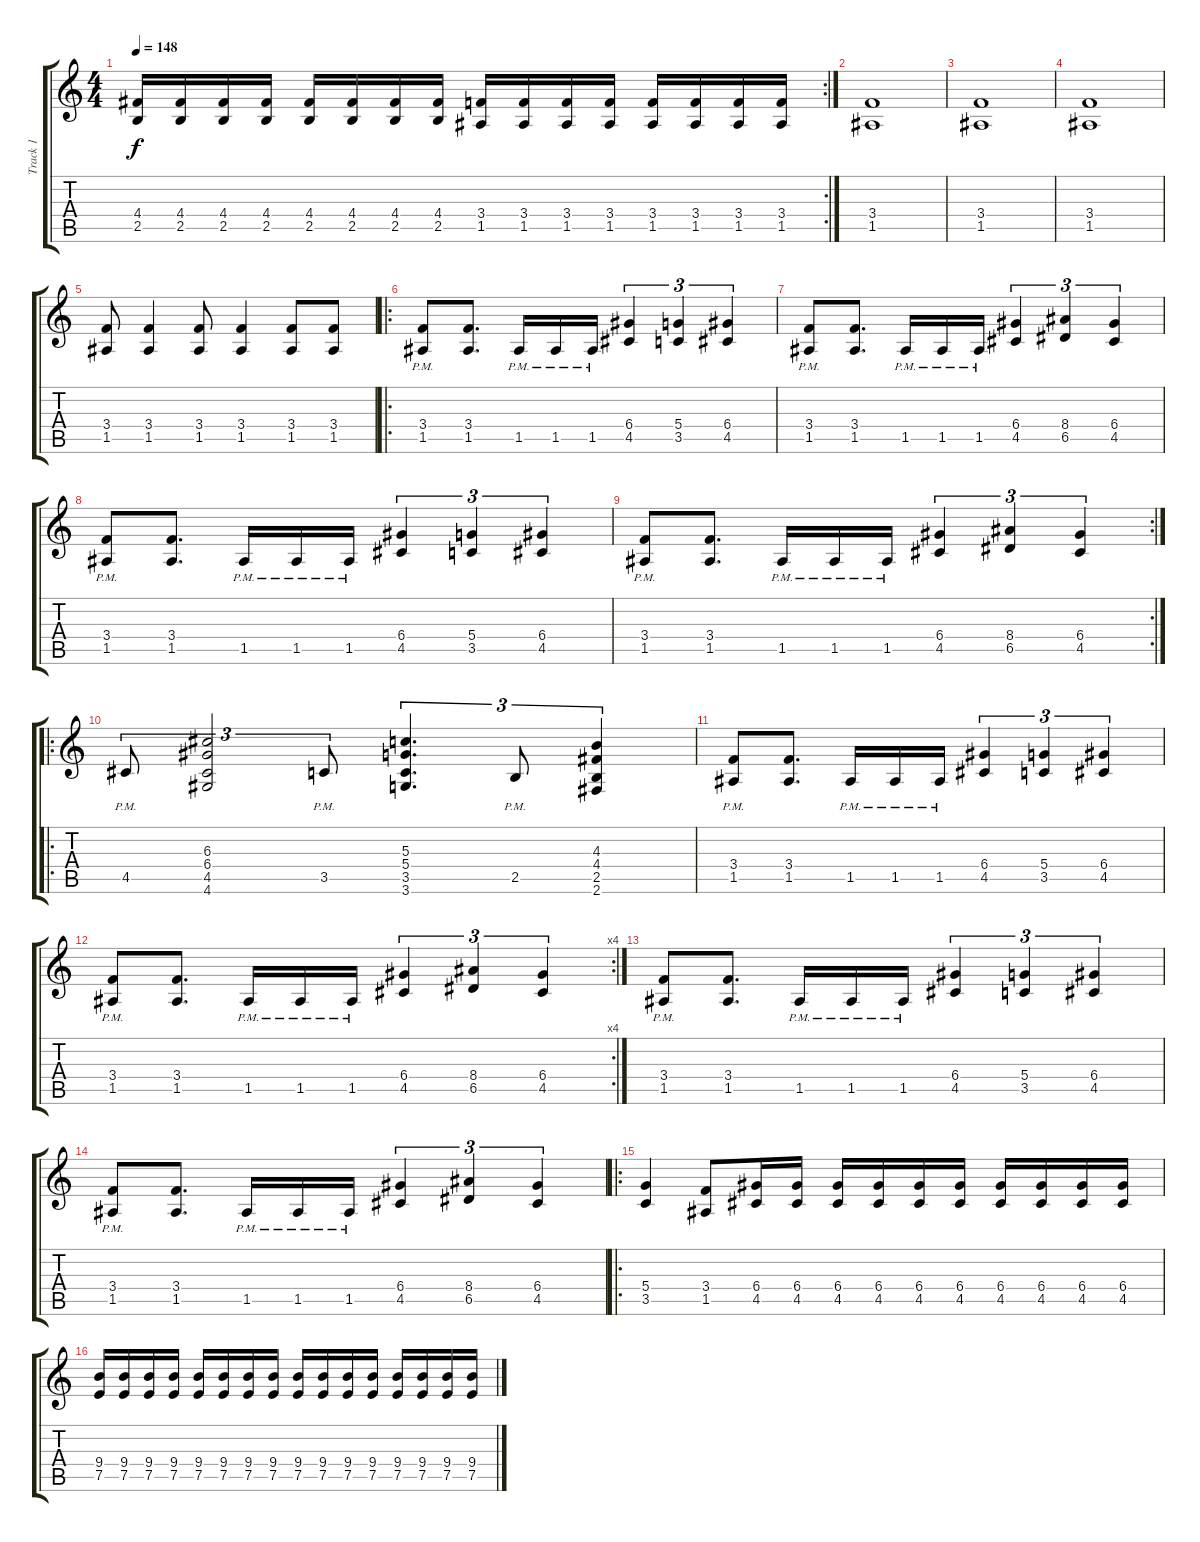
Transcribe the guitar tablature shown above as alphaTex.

\track ("Track 1" "Track 1") {instrument overdrivenguitar}
\staff {score tabs}
\tuning (E4 B3 G3 D3 A2 E2) {hide}
\rc 2
\ts (4 4)
\tempo 148
\clef g2
\ks c
(4.4 2.5).16{dy f} (4.4 2.5).16 (4.4 2.5).16 (4.4 2.5).16 (4.4 2.5).16 (4.4 2.5).16 (4.4 2.5).16 (4.4 2.5).16 (3.4 1.5).16 (3.4 1.5).16 (3.4 1.5).16 (3.4 1.5).16 (3.4 1.5).16 (3.4 1.5).16 (3.4 1.5).16 (3.4 1.5).16 |
(3.4 1.5).1 |
(3.4 1.5).1 |
(3.4 1.5).1 |
(3.4 1.5).8 (3.4 1.5).4 (3.4 1.5).8 (3.4 1.5).4 (3.4 1.5).8 (3.4 1.5).8 |
\ro
(3.4{pm} 1.5{pm}).8 (3.4 1.5).8{d} 1.5{pm}.16 1.5{pm}.16 1.5{pm}.16 (6.4 4.5).4{tu (3 2)} (5.4 3.5).4{tu (3 2)} (6.4 4.5).4{tu (3 2)} |
(3.4{pm} 1.5{pm}).8 (3.4 1.5).8{d} 1.5{pm}.16 1.5{pm}.16 1.5{pm}.16 (6.4 4.5).4{tu (3 2)} (8.4 6.5).4{tu (3 2)} (6.4 4.5).4{tu (3 2)} |
(3.4{pm} 1.5{pm}).8 (3.4 1.5).8{d} 1.5{pm}.16 1.5{pm}.16 1.5{pm}.16 (6.4 4.5).4{tu (3 2)} (5.4 3.5).4{tu (3 2)} (6.4 4.5).4{tu (3 2)} |
\rc 2
(3.4{pm} 1.5{pm}).8 (3.4 1.5).8{d} 1.5{pm}.16 1.5{pm}.16 1.5{pm}.16 (6.4 4.5).4{tu (3 2)} (8.4 6.5).4{tu (3 2)} (6.4 4.5).4{tu (3 2)} |
\ro
4.5{pm}.8{tu (3 2)} (6.3 6.4 4.5 4.6).2{tu (3 2)} 3.5{pm}.8{tu (3 2)} (5.3 5.4 3.5 3.6).4{d tu (3 2)} 2.5{pm}.8{tu (3 2)} (4.3 4.4 2.5 2.6).4{tu (3 2)} |
(3.4{pm} 1.5{pm}).8 (3.4 1.5).8{d} 1.5{pm}.16 1.5{pm}.16 1.5{pm}.16 (6.4 4.5).4{tu (3 2)} (5.4 3.5).4{tu (3 2)} (6.4 4.5).4{tu (3 2)} |
\rc 4
(3.4{pm} 1.5{pm}).8 (3.4 1.5).8{d} 1.5{pm}.16 1.5{pm}.16 1.5{pm}.16 (6.4 4.5).4{tu (3 2)} (8.4 6.5).4{tu (3 2)} (6.4 4.5).4{tu (3 2)} |
(3.4{pm} 1.5{pm}).8 (3.4 1.5).8{d} 1.5{pm}.16 1.5{pm}.16 1.5{pm}.16 (6.4 4.5).4{tu (3 2)} (5.4 3.5).4{tu (3 2)} (6.4 4.5).4{tu (3 2)} |
(3.4{pm} 1.5{pm}).8 (3.4 1.5).8{d} 1.5{pm}.16 1.5{pm}.16 1.5{pm}.16 (6.4 4.5).4{tu (3 2)} (8.4 6.5).4{tu (3 2)} (6.4 4.5).4{tu (3 2)} |
\ro
(5.4 3.5).4 (3.4 1.5).8 (6.4 4.5).16 (6.4 4.5).16 (6.4 4.5).16 (6.4 4.5).16 (6.4 4.5).16 (6.4 4.5).16 (6.4 4.5).16 (6.4 4.5).16 (6.4 4.5).16 (6.4 4.5).16 |
(9.4 7.5).16 (9.4 7.5).16 (9.4 7.5).16 (9.4 7.5).16 (9.4 7.5).16 (9.4 7.5).16 (9.4 7.5).16 (9.4 7.5).16 (9.4 7.5).16 (9.4 7.5).16 (9.4 7.5).16 (9.4 7.5).16 (9.4 7.5).16 (9.4 7.5).16 (9.4 7.5).16 (9.4 7.5).16
